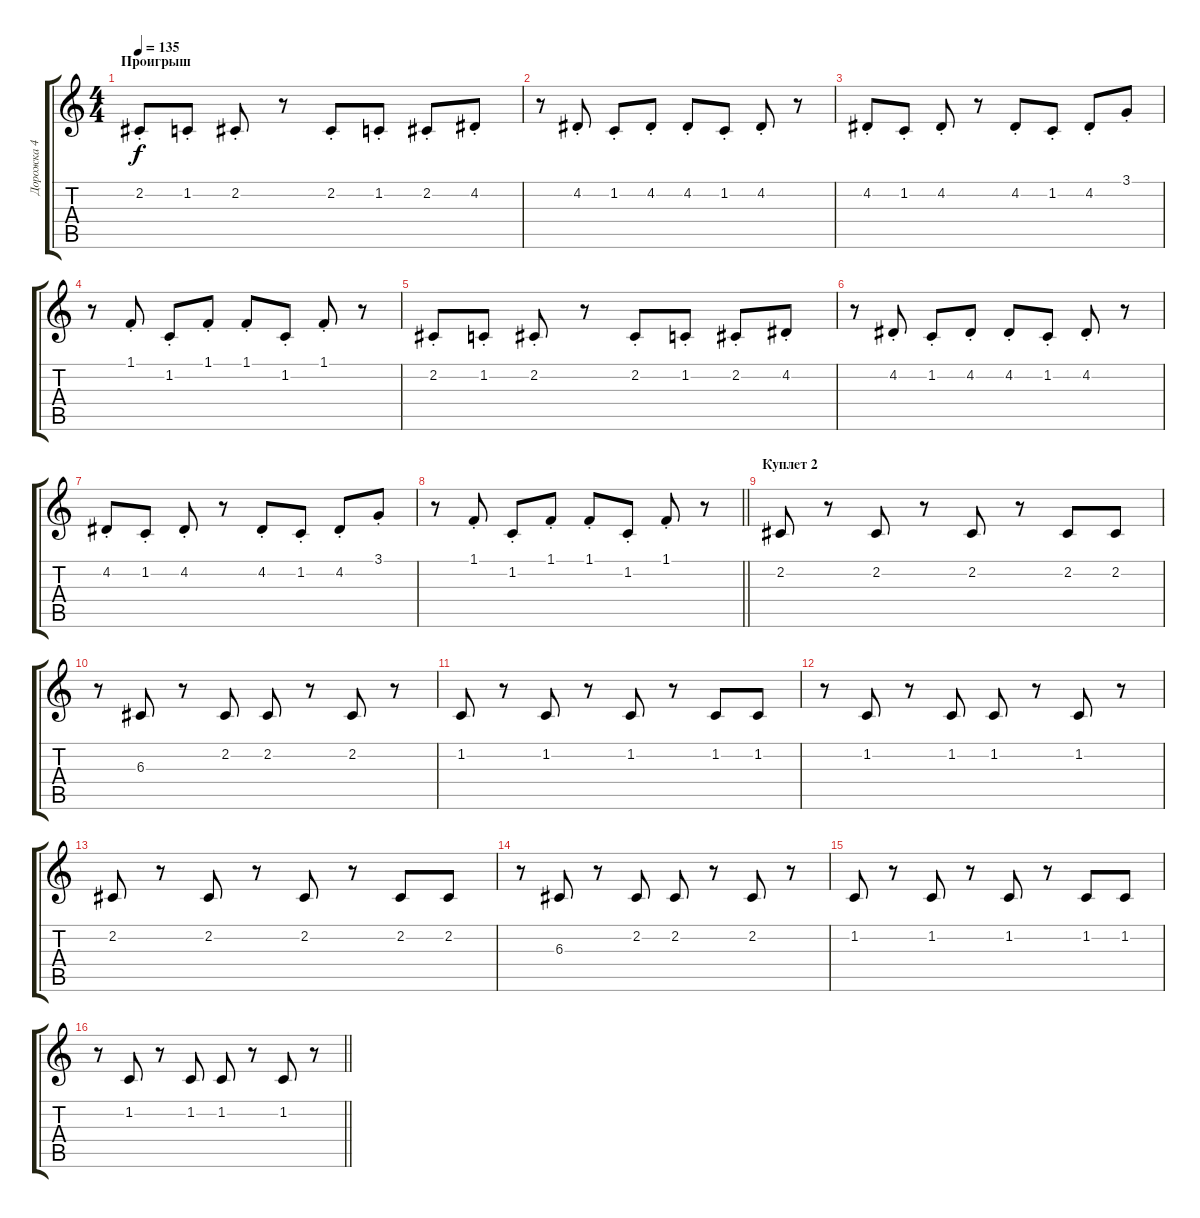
\track ("Дорожка 4" "Дорожка 4") {instrument viola}
\staff {score tabs}
\tuning (E4 B3 G3 D3 A2 E2) {hide}
\ts (4 4)
\section ("" "Проигрыш")
\tempo 135
\clef g2
\ks c
2.2{st}.8{dy f} 1.2{st}.8 2.2{st}.8 r.8 2.2{st}.8 1.2{st}.8 2.2{st}.8 4.2{st}.8 |
r.8 4.2{st}.8 1.2{st}.8 4.2{st}.8 4.2{st}.8 1.2{st}.8 4.2{st}.8 r.8 |
4.2{st}.8 1.2{st}.8 4.2{st}.8 r.8 4.2{st}.8 1.2{st}.8 4.2{st}.8 3.1{st}.8 |
r.8 1.1{st}.8 1.2{st}.8 1.1{st}.8 1.1{st}.8 1.2{st}.8 1.1{st}.8 r.8 |
2.2{st}.8 1.2{st}.8 2.2{st}.8 r.8 2.2{st}.8 1.2{st}.8 2.2{st}.8 4.2{st}.8 |
r.8 4.2{st}.8 1.2{st}.8 4.2{st}.8 4.2{st}.8 1.2{st}.8 4.2{st}.8 r.8 |
4.2{st}.8 1.2{st}.8 4.2{st}.8 r.8 4.2{st}.8 1.2{st}.8 4.2{st}.8 3.1{st}.8 |
\barLineRight lightlight
r.8 1.1{st}.8 1.2{st}.8 1.1{st}.8 1.1{st}.8 1.2{st}.8 1.1{st}.8 r.8 |
\section ("" "Куплет 2")
2.2.8 r.8 2.2.8 r.8 2.2.8 r.8 2.2.8 2.2.8 |
r.8 6.3.8 r.8 2.2.8 2.2.8 r.8 2.2.8 r.8 |
1.2.8 r.8 1.2.8 r.8 1.2.8 r.8 1.2.8 1.2.8 |
r.8 1.2.8 r.8 1.2.8 1.2.8 r.8 1.2.8 r.8 |
2.2.8 r.8 2.2.8 r.8 2.2.8 r.8 2.2.8 2.2.8 |
r.8 6.3.8 r.8 2.2.8 2.2.8 r.8 2.2.8 r.8 |
1.2.8 r.8 1.2.8 r.8 1.2.8 r.8 1.2.8 1.2.8 |
\barLineRight lightlight
r.8 1.2.8 r.8 1.2.8 1.2.8 r.8 1.2.8 r.8
